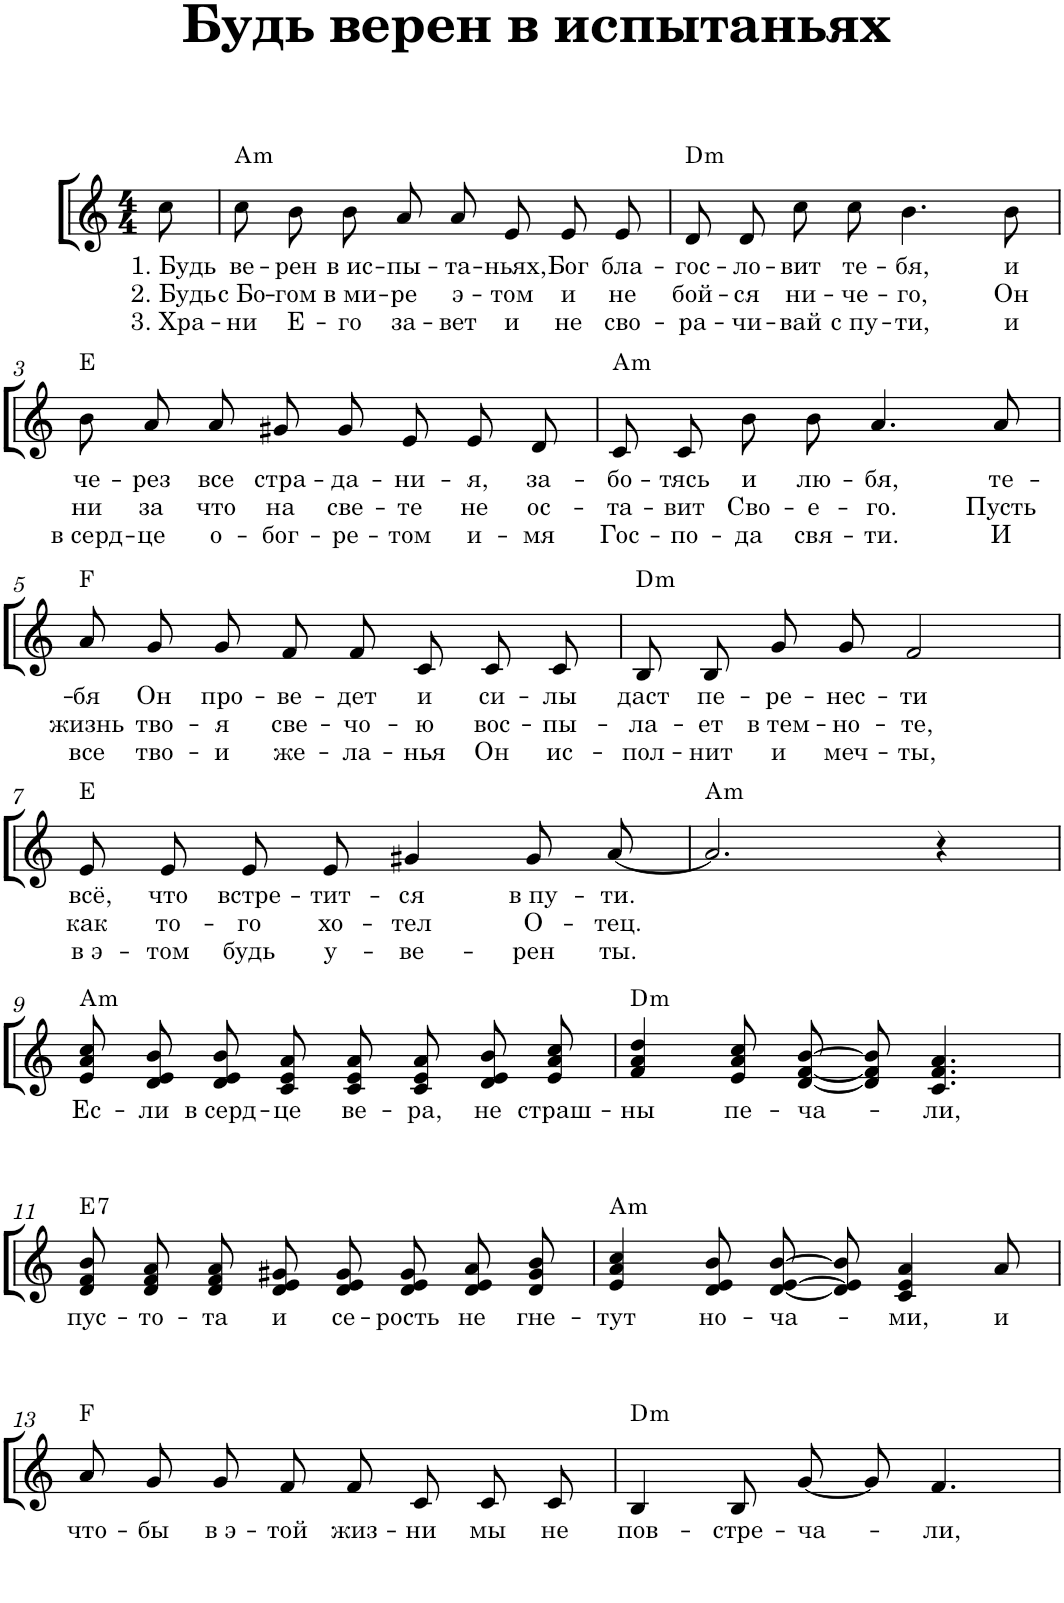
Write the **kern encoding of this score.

**kern	**text	**text	**text	**harte
*part1	*part1	*part1	*part1	*part1
*staff1	*staff1	*staff1	*staff1	*
*I"Voice	*	*	*	*
*clefG2	*	*	*	*
*k[]	*	*	*	*
*M4/4	*	*	*	*
=	=	=	=	=
!	!LO:LY:b	!LO:LY:b	!LO:LY:b	!
8cc\	1. Будь	2. Будь	3. Хра-	.
=1	=1	=1	=1	=1
!	!LO:LY:b	!LO:LY:b	!LO:LY:b	!LO:H:kt=m
8cc\L	ве-	с Бо-	-ни	A:min
!	!LO:LY:b	!LO:LY:b	!LO:LY:b	!
8b\J	-рен	-гом	Е-	.
!	!LO:LY:b	!LO:LY:b	!LO:LY:b	!
8b/L	в ис-	в ми-	-го	.
!	!LO:LY:b	!LO:LY:b	!LO:LY:b	!
8a/J	-пы-	-ре	за-	.
!	!LO:LY:b	!LO:LY:b	!LO:LY:b	!
8a/L	-та-	э-	-вет	.
!	!LO:LY:b	!LO:LY:b	!LO:LY:b	!
8e/J	-ньях,	-том	и	.
!	!LO:LY:b	!LO:LY:b	!LO:LY:b	!
8e/L	Бог	и	не	.
!	!LO:LY:b	!LO:LY:b	!LO:LY:b	!
8e/J	бла-	не	сво-	.
=2	=2	=2	=2	=2
!	!LO:LY:b	!LO:LY:b	!LO:LY:b	!LO:H:kt=m
8d/L	-гос-	бой-	-ра-	D:min
!	!LO:LY:b	!LO:LY:b	!LO:LY:b	!
8d/J	-ло-	-ся	-чи-	.
!	!LO:LY:b	!LO:LY:b	!LO:LY:b	!
8cc\L	-вит	ни-	-вай	.
!	!LO:LY:b	!LO:LY:b	!LO:LY:b	!
8cc\J	те-	-че-	с пу-	.
!	!LO:LY:b	!LO:LY:b	!LO:LY:b	!
4.b\	-бя,	-го,	-ти,	.
!	!LO:LY:b	!LO:LY:b	!LO:LY:b	!
8b\	и	Он	и	.
!!LO:LB:g=z
=3	=3	=3	=3	=3
!	!LO:LY:b	!LO:LY:b	!LO:LY:b	!
8b/L	че-	ни	в серд-	E:maj
!	!LO:LY:b	!LO:LY:b	!LO:LY:b	!
8a/J	-рез	за	-це	.
!	!LO:LY:b	!LO:LY:b	!LO:LY:b	!
8a/L	все	что	о-	.
!	!LO:LY:b	!LO:LY:b	!LO:LY:b	!
8g#X/J	стра-	на	-бог-	.
!	!LO:LY:b	!LO:LY:b	!LO:LY:b	!
8g#/L	-да-	све-	-ре-	.
!	!LO:LY:b	!LO:LY:b	!LO:LY:b	!
8e/J	-ни-	-те	-том	.
!	!LO:LY:b	!LO:LY:b	!LO:LY:b	!
8e/L	-я,	не	и-	.
!	!LO:LY:b	!LO:LY:b	!LO:LY:b	!
8d/J	за-	ос-	-мя	.
=4	=4	=4	=4	=4
!	!LO:LY:b	!LO:LY:b	!LO:LY:b	!LO:H:kt=m
8c/L	-бо-	-та-	Гос-	A:min
!	!LO:LY:b	!LO:LY:b	!LO:LY:b	!
8c/J	-тясь	-вит	-по-	.
!	!LO:LY:b	!LO:LY:b	!LO:LY:b	!
8b\L	и	Сво-	-да	.
!	!LO:LY:b	!LO:LY:b	!LO:LY:b	!
8b\J	лю-	-е-	свя-	.
!	!LO:LY:b	!LO:LY:b	!LO:LY:b	!
4.a/	-бя,	-го.	-ти.	.
!	!LO:LY:b	!LO:LY:b	!LO:LY:b	!
8a/	те-	Пусть	И	.
!!LO:LB:g=z
=5	=5	=5	=5	=5
!	!LO:LY:b	!LO:LY:b	!LO:LY:b	!
8a/L	-бя	жизнь	все	F:maj
!	!LO:LY:b	!LO:LY:b	!LO:LY:b	!
8g/J	Он	тво-	тво-	.
!	!LO:LY:b	!LO:LY:b	!LO:LY:b	!
8g/L	про-	-я	-и	.
!	!LO:LY:b	!LO:LY:b	!LO:LY:b	!
8f/J	-ве-	све-	же-	.
!	!LO:LY:b	!LO:LY:b	!LO:LY:b	!
8f/L	-дет	-чо-	-ла-	.
!	!LO:LY:b	!LO:LY:b	!LO:LY:b	!
8c/J	и	-ю	-нья	.
!	!LO:LY:b	!LO:LY:b	!LO:LY:b	!
8c/L	си-	вос-	Он	.
!	!LO:LY:b	!LO:LY:b	!LO:LY:b	!
8c/J	-лы	-пы-	ис-	.
=6	=6	=6	=6	=6
!	!LO:LY:b	!LO:LY:b	!LO:LY:b	!LO:H:kt=m
8B/L	даст	-ла-	-пол-	D:min
!	!LO:LY:b	!LO:LY:b	!LO:LY:b	!
8B/J	пе-	-ет	-нит	.
!	!LO:LY:b	!LO:LY:b	!LO:LY:b	!
8g/L	-ре-	в тем-	и	.
!	!LO:LY:b	!LO:LY:b	!LO:LY:b	!
8g/J	-нес-	-но-	меч-	.
!	!LO:LY:b	!LO:LY:b	!LO:LY:b	!
2f/	-ти	-те,	-ты,	.
!!LO:LB:g=z
=7	=7	=7	=7	=7
!	!LO:LY:b	!LO:LY:b	!LO:LY:b	!
8e/L	всё,	как	в э-	E:maj
!	!LO:LY:b	!LO:LY:b	!LO:LY:b	!
8e/J	что	то-	-том	.
!	!LO:LY:b	!LO:LY:b	!LO:LY:b	!
8e/L	встре-	-го	будь	.
!	!LO:LY:b	!LO:LY:b	!LO:LY:b	!
8e/J	-тит-	хо-	у-	.
!	!LO:LY:b	!LO:LY:b	!LO:LY:b	!
4g#X/	-ся	-тел	-ве-	.
!	!LO:LY:b	!LO:LY:b	!LO:LY:b	!
8g#/L	в пу-	О-	-рен	.
!	!LO:LY:b	!LO:LY:b	!LO:LY:b	!
[8a/J	-ти.	-тец.	ты.	.
=8	=8	=8	=8	=8
!	!	!	!	!LO:H:kt=m
2.a/]	.	.	.	A:min
4r	.	.	.	.
!!LO:LB:g=z
=9	=9	=9	=9	=9
!	!LO:LY:b	!	!	!LO:H:kt=m
8e/ 8a/ 8cc/L	Ес-	.	.	A:min
!	!LO:LY:b	!	!	!
8d/ 8e/ 8b/J	-ли	.	.	.
!	!LO:LY:b	!	!	!
8d/ 8e/ 8b/L	в серд-	.	.	.
!	!LO:LY:b	!	!	!
8c/ 8e/ 8a/J	-це	.	.	.
!	!LO:LY:b	!	!	!
8c/ 8e/ 8a/L	ве-	.	.	.
!	!LO:LY:b	!	!	!
8c/ 8e/ 8a/J	-ра,	.	.	.
!	!LO:LY:b	!	!	!
8d/ 8e/ 8b/L	не	.	.	.
!	!LO:LY:b	!	!	!
8e/ 8a/ 8cc/J	страш-	.	.	.
=10	=10	=10	=10	=10
!	!LO:LY:b	!	!	!LO:H:kt=m
4f/ 4a/ 4dd/	-ны	.	.	D:min
!	!LO:LY:b	!	!	!
8e/ 8a/ 8cc/L	пе-	.	.	.
!	!LO:LY:b	!	!	!
[8d/ [8f/ [8b/J	-ча-	.	.	.
8d/] 8f/] 8b/]	.	.	.	.
!	!LO:LY:b	!	!	!
4.c/ 4.f/ 4.a/	-ли,	.	.	.
!!LO:LB:g=z
=11	=11	=11	=11	=11
!	!LO:LY:b	!	!	!LO:H:kt=7
8d/ 8f/ 8b/L	пус-	.	.	E:7
!	!LO:LY:b	!	!	!
8d/ 8f/ 8a/J	-то-	.	.	.
!	!LO:LY:b	!	!	!
8d/ 8f/ 8a/L	-та	.	.	.
!	!LO:LY:b	!	!	!
8d/ 8e/ 8g#X/J	и	.	.	.
!	!LO:LY:b	!	!	!
8d/ 8e/ 8g#/L	се-	.	.	.
!	!LO:LY:b	!	!	!
8d/ 8e/ 8g#/J	-рость	.	.	.
!	!LO:LY:b	!	!	!
8d/ 8e/ 8a/L	не	.	.	.
!	!LO:LY:b	!	!	!
8d/ 8g#/ 8b/J	гне-	.	.	.
=12	=12	=12	=12	=12
!	!LO:LY:b	!	!	!LO:H:kt=m
4e/ 4a/ 4cc/	-тут	.	.	A:min
!	!LO:LY:b	!	!	!
8d/ 8e/ 8b/L	но-	.	.	.
!	!LO:LY:b	!	!	!
[8d/ [8e/ [8b/J	-ча-	.	.	.
8d/] 8e/] 8b/]	.	.	.	.
!	!LO:LY:b	!	!	!
4c/ 4e/ 4a/	-ми,	.	.	.
!	!LO:LY:b	!	!	!
8a/	и	.	.	.
!!LO:LB:g=z
=13	=13	=13	=13	=13
!	!LO:LY:b	!	!	!
8a/L	что-	.	.	F:maj
!	!LO:LY:b	!	!	!
8g/J	-бы	.	.	.
!	!LO:LY:b	!	!	!
8g/L	в э-	.	.	.
!	!LO:LY:b	!	!	!
8f/J	-той	.	.	.
!	!LO:LY:b	!	!	!
8f/L	жиз-	.	.	.
!	!LO:LY:b	!	!	!
8c/J	-ни	.	.	.
!	!LO:LY:b	!	!	!
8c/L	мы	.	.	.
!	!LO:LY:b	!	!	!
8c/J	не	.	.	.
=14	=14	=14	=14	=14
!	!LO:LY:b	!	!	!LO:H:kt=m
4B/	пов-	.	.	D:min
!	!LO:LY:b	!	!	!
8B/L	-стре-	.	.	.
!	!LO:LY:b	!	!	!
[8g/J	-ча-	.	.	.
8g/]	.	.	.	.
!	!LO:LY:b	!	!	!
4.f/	-ли,	.	.	.
=	=	=	=	=
*-	*-	*-	*-	*-
